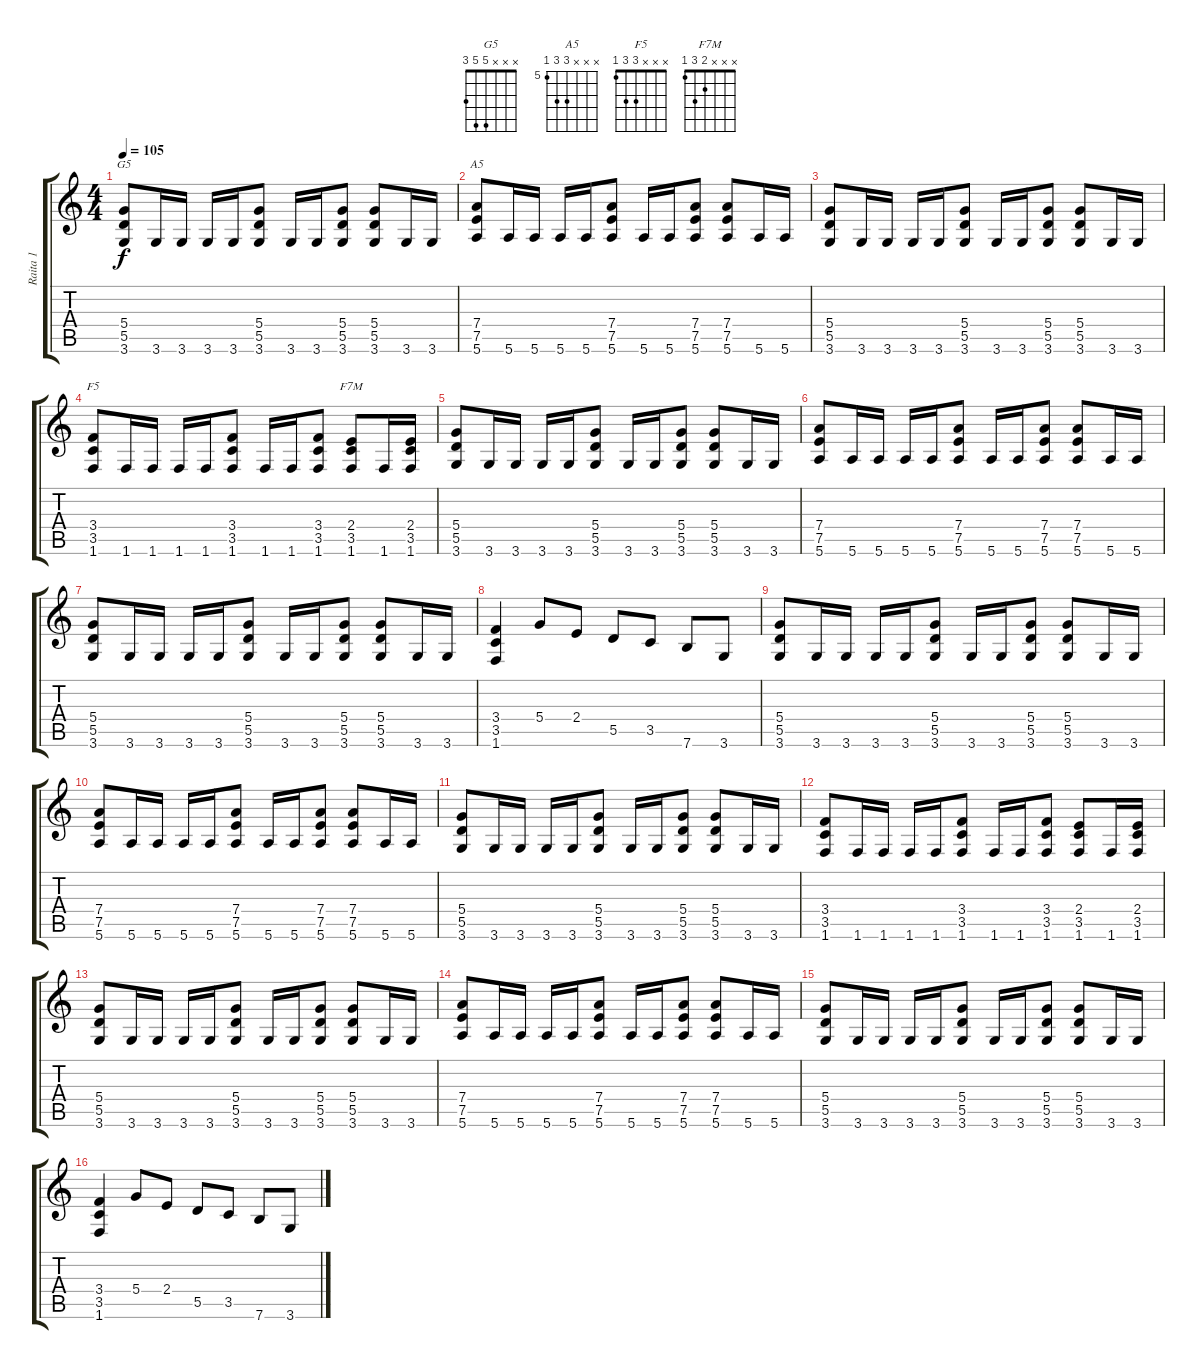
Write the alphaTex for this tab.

\track ("Raita 1" "Raita 1") {instrument overdrivenguitar}
\staff {score tabs}
\tuning (F4 C4 G3 D3 A2 E2) {hide}
\chord ("G5" x x x 5 5 3)
\chord ("A5" x x x 7 7 5) {firstfret 5}
\chord ("F5" x x x 3 3 1)
\chord ("F7M" x x x 2 3 1)
\ts (4 4)
\tempo 105
\clef g2
\ks c
(5.4 5.5 3.6).8{ch "G5" dy f instrument overdrivenguitar} 3.6.16 3.6.16 3.6.16 3.6.16 (5.4 5.5 3.6).8 3.6.16 3.6.16 (5.4 5.5 3.6).8 (5.4 5.5 3.6).8 3.6.16 3.6.16 |
(7.4 7.5 5.6).8{ch "A5"} 5.6.16 5.6.16 5.6.16 5.6.16 (7.4 7.5 5.6).8 5.6.16 5.6.16 (7.4 7.5 5.6).8 (7.4 7.5 5.6).8 5.6.16 5.6.16 |
(5.4 5.5 3.6).8 3.6.16 3.6.16 3.6.16 3.6.16 (5.4 5.5 3.6).8 3.6.16 3.6.16 (5.4 5.5 3.6).8 (5.4 5.5 3.6).8 3.6.16 3.6.16 |
(3.4 3.5 1.6).8{ch "F5"} 1.6.16 1.6.16 1.6.16 1.6.16 (3.4 3.5 1.6).8 1.6.16 1.6.16 (3.4 3.5 1.6).8 (2.4 3.5 1.6).8{ch "F7M"} 1.6.16 (2.4 3.5 1.6).16 |
(5.4 5.5 3.6).8 3.6.16 3.6.16 3.6.16 3.6.16 (5.4 5.5 3.6).8 3.6.16 3.6.16 (5.4 5.5 3.6).8 (5.4 5.5 3.6).8 3.6.16 3.6.16 |
(7.4 7.5 5.6).8 5.6.16 5.6.16 5.6.16 5.6.16 (7.4 7.5 5.6).8 5.6.16 5.6.16 (7.4 7.5 5.6).8 (7.4 7.5 5.6).8 5.6.16 5.6.16 |
(5.4 5.5 3.6).8 3.6.16 3.6.16 3.6.16 3.6.16 (5.4 5.5 3.6).8 3.6.16 3.6.16 (5.4 5.5 3.6).8 (5.4 5.5 3.6).8 3.6.16 3.6.16 |
(3.4 3.5 1.6).4 5.4.8 2.4.8 5.5.8 3.5.8 7.6.8 3.6.8 |
(5.4 5.5 3.6).8 3.6.16 3.6.16 3.6.16 3.6.16 (5.4 5.5 3.6).8 3.6.16 3.6.16 (5.4 5.5 3.6).8 (5.4 5.5 3.6).8 3.6.16 3.6.16 |
(7.4 7.5 5.6).8 5.6.16 5.6.16 5.6.16 5.6.16 (7.4 7.5 5.6).8 5.6.16 5.6.16 (7.4 7.5 5.6).8 (7.4 7.5 5.6).8 5.6.16 5.6.16 |
(5.4 5.5 3.6).8 3.6.16 3.6.16 3.6.16 3.6.16 (5.4 5.5 3.6).8 3.6.16 3.6.16 (5.4 5.5 3.6).8 (5.4 5.5 3.6).8 3.6.16 3.6.16 |
(3.4 3.5 1.6).8 1.6.16 1.6.16 1.6.16 1.6.16 (3.4 3.5 1.6).8 1.6.16 1.6.16 (3.4 3.5 1.6).8 (2.4 3.5 1.6).8 1.6.16 (2.4 3.5 1.6).16 |
(5.4 5.5 3.6).8 3.6.16 3.6.16 3.6.16 3.6.16 (5.4 5.5 3.6).8 3.6.16 3.6.16 (5.4 5.5 3.6).8 (5.4 5.5 3.6).8 3.6.16 3.6.16 |
(7.4 7.5 5.6).8 5.6.16 5.6.16 5.6.16 5.6.16 (7.4 7.5 5.6).8 5.6.16 5.6.16 (7.4 7.5 5.6).8 (7.4 7.5 5.6).8 5.6.16 5.6.16 |
(5.4 5.5 3.6).8 3.6.16 3.6.16 3.6.16 3.6.16 (5.4 5.5 3.6).8 3.6.16 3.6.16 (5.4 5.5 3.6).8 (5.4 5.5 3.6).8 3.6.16 3.6.16 |
(3.4 3.5 1.6).4 5.4.8 2.4.8 5.5.8 3.5.8 7.6.8 3.6.8
